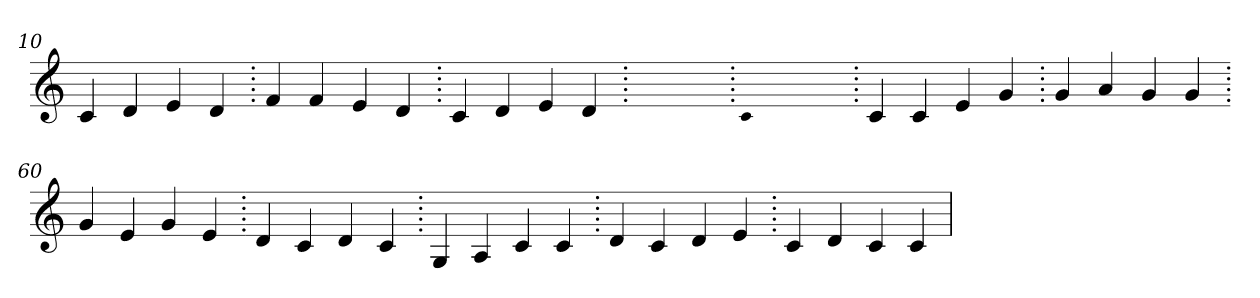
**kern
*part1
*staff1
*clefG2
=10.
4c
4d
4e
4d
=20.
4f
4f
4e
4d
=30.
4c
4d
4e
4d
=40.
1ryy
=40.
qqc
1ryy
=40.
4c
4c
4e
4g
=50.
4g
4a
4g
4g
=60.
4g
4e
4g
4e
=70.
4d
4c
4d
4c
=80.
4G
4A
4c
4c
=90.
4d
4c
4d
4e
=100.
4c
4d
4c
4c
=
*-
